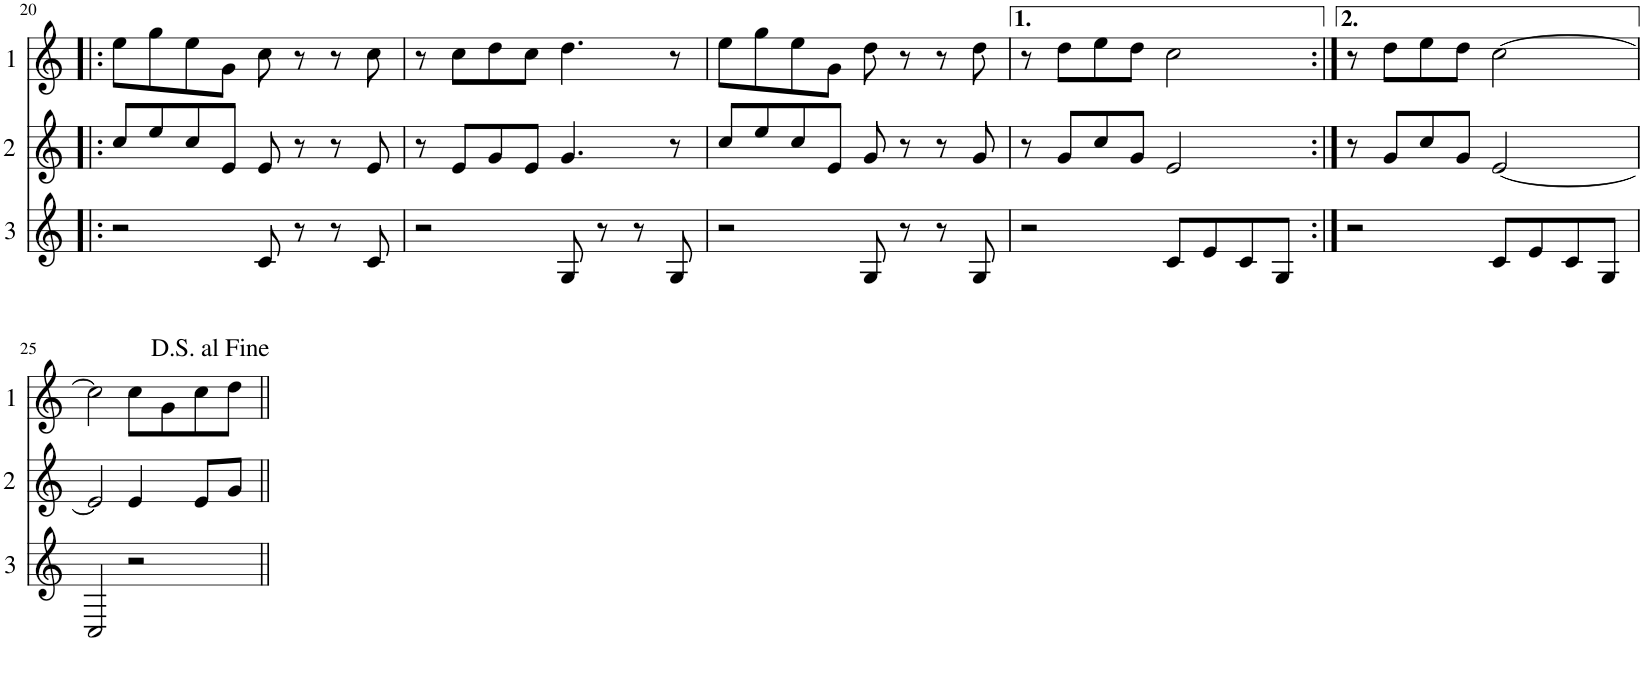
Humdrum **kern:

**kern	**kern	**kern
*part3	*part2	*part1
*staff3	*staff2	*staff1
*I"Cor 3	*I"Cor 2	*I"Cor 1
!!LO:PB:g=z
*clefG2	*clefG2	*clefG2
*Trd4c7	*Trd4c7	*Trd4c7
*k[]	*k[]	*k[]
*M4/4	*M4/4	*M4/4
=20!|:	=20!|:	=20!|:
2r	8cc/L	8ee\L
.	8ee/	8gg\
.	8cc/	8ee\
.	8e/J	8g\J
8c/	8e/	8cc\
8r	8r	8r
8r	8r	8r
8c/	8e/	8cc\
=21	=21	=21
2r	8r	8r
.	8e/L	8cc\L
.	8g/	8dd\
.	8e/J	8cc\J
8G/	4.g/	4.dd\
8r	.	.
8r	.	.
8G/	8r	8r
=22	=22	=22
2r	8cc/L	8ee\L
.	8ee/	8gg\
.	8cc/	8ee\
.	8e/J	8g\J
8G/	8g/	8dd\
8r	8r	8r
8r	8r	8r
8G/	8g/	8dd\
=23	=23	=23
2r	8r	8r
.	8g/L	8dd\L
.	8cc/	8ee\
.	8g/J	8dd\J
8c/L	2e/	2cc\
8e/	.	.
8c/	.	.
8G/J	.	.
=24:|!	=24:|!	=24:|!
2r	8r	8r
.	8g/L	8dd\L
.	8cc/	8ee\
.	8g/J	8dd\J
8c/L	[2e/	[2cc\
8e/	.	.
8c/	.	.
8G/J	.	.
!!LO:LB:g=z
=25	=25	=25
2C/	2e/]	2cc\]
2r	4e/	8cc\L
.	.	8g\
.	8e/L	8cc\
.	8g/J	8dd\J
=||	=||	=||
*-	*-	*-
